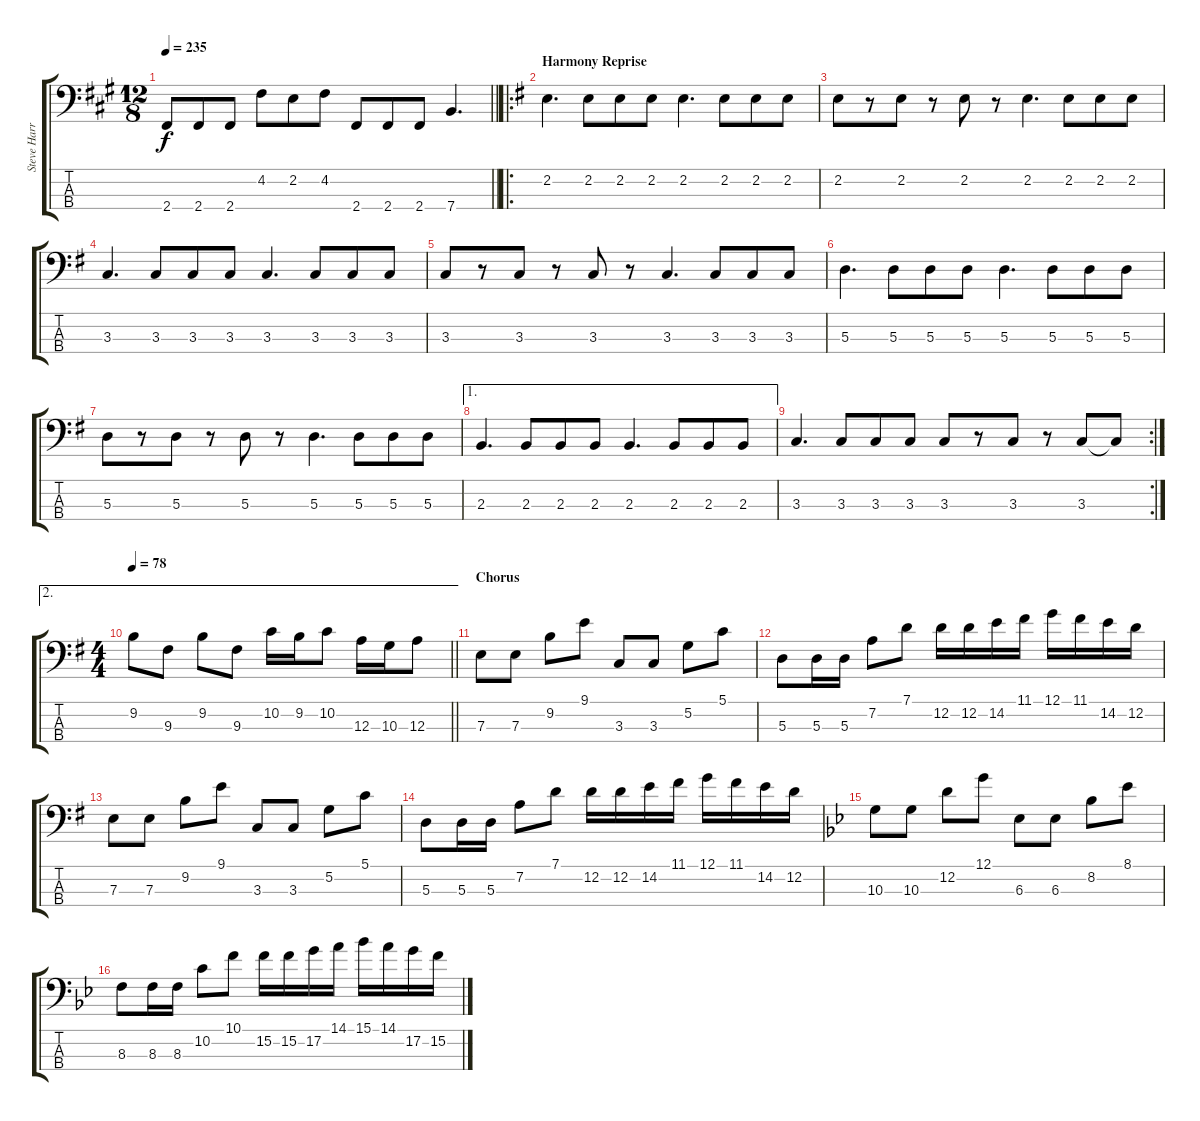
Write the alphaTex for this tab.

\track ("Steve Harris (Bass)" "Steve Harr") {instrument electricbassfinger}
\staff {score tabs}
\tuning (G2 D2 A1 E1) {hide}
\ts (12 8)
\tempo 235
\clef f4
\barLineRight lightlight
\ks f#minor
2.4.8{dy f} 2.4.8 2.4.8 4.2.8 2.2.8 4.2.8 2.4.8 2.4.8 2.4.8 7.4.4{d} |
\ro
\section ("" "Harmony Reprise")
\ks eminor
2.2.4{d} 2.2.8 2.2.8 2.2.8 2.2.4{d} 2.2.8 2.2.8 2.2.8 |
2.2.8 r.8 2.2.8 r.8 2.2.8 r.8 2.2.4{d} 2.2.8 2.2.8 2.2.8 |
3.3.4{d} 3.3.8 3.3.8 3.3.8 3.3.4{d} 3.3.8 3.3.8 3.3.8 |
3.3.8 r.8 3.3.8 r.8 3.3.8 r.8 3.3.4{d} 3.3.8 3.3.8 3.3.8 |
5.3.4{d} 5.3.8 5.3.8 5.3.8 5.3.4{d} 5.3.8 5.3.8 5.3.8 |
5.3.8 r.8 5.3.8 r.8 5.3.8 r.8 5.3.4{d} 5.3.8 5.3.8 5.3.8 |
\ae 1
2.3.4{d} 2.3.8 2.3.8 2.3.8 2.3.4{d} 2.3.8 2.3.8 2.3.8 |
\rc 2
3.3.4{d} 3.3.8 3.3.8 3.3.8 3.3.8 r.8 3.3.8 r.8 3.3.8 3.3{t}.8 |
\ae 2
\ts (4 4)
\tempo 78
\barLineRight lightlight
9.2.8 9.3.8 9.2.8 9.3.8 10.2.16 9.2.16 10.2.8 12.3.16 10.3.16 12.3.8 |
\section ("" "Chorus")
7.3.8 7.3.8 9.2.8 9.1.8 3.3.8 3.3.8 5.2.8 5.1.8 |
5.3.8 5.3.16 5.3.16 7.2.8 7.1.8 12.2.16 12.2.16 14.2.16 11.1.16 12.1.16 11.1.16 14.2.16 12.2.16 |
7.3.8 7.3.8 9.2.8 9.1.8 3.3.8 3.3.8 5.2.8 5.1.8 |
5.3.8 5.3.16 5.3.16 7.2.8 7.1.8 12.2.16 12.2.16 14.2.16 11.1.16 12.1.16 11.1.16 14.2.16 12.2.16 |
\ks gminor
10.3.8 10.3.8 12.2.8 12.1.8 6.3.8 6.3.8 8.2.8 8.1.8 |
8.3.8 8.3.16 8.3.16 10.2.8 10.1.8 15.2.16 15.2.16 17.2.16 14.1.16 15.1.16 14.1.16 17.2.16 15.2.16
